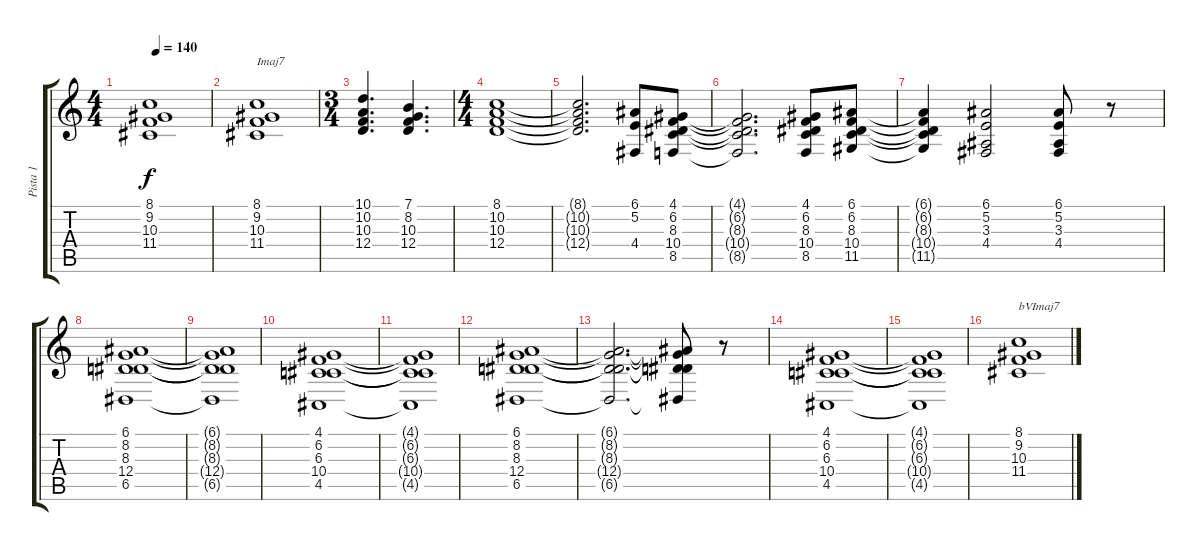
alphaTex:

\track ("Pista 1" "Pista 1") {instrument electricpiano1}
\staff {score tabs}
\tuning (E4 B3 G3 D3 A2 E2) {hide}
\ts (4 4)
\tempo 140
\clef g2
\ks c
(8.1{t} 9.2{t} 10.3{t} 11.4{t}).1{dy f} |
(8.1 9.2 10.3 11.4).1{txt "Imaj7"} |
\ts (3 4)
(10.1 10.2 10.3 12.4).4{d} (7.1 8.2 10.3 12.4).4{d} |
\ts (4 4)
(8.1 10.2 10.3 12.4).1 |
(8.1{t} 10.2{t} 10.3{t} 12.4{t}).2{d} (6.1 5.2 4.4).8 (4.1 6.2 8.3 10.4 8.5).8 |
(4.1{t} 6.2{t} 8.3{t} 10.4{t} 8.5{t}).2{d} (4.1 6.2 8.3 10.4 8.5).8 (6.1 6.2 8.3 10.4 11.5).8 |
(6.1{t} 6.2{t} 8.3{t} 10.4{t} 11.5{t}).4 (6.1 5.2 3.3 4.4).2 (6.1 5.2 3.3 4.4).8 r.8 |
(6.1 8.2 8.3 12.4 6.5).1 |
(6.1{t} 8.2{t} 8.3{t} 12.4{t} 6.5{t}).1 |
(4.1 6.2 6.3 10.4 4.5).1 |
(4.1{t} 6.2{t} 6.3{t} 10.4{t} 4.5{t}).1 |
(6.1 8.2 8.3 12.4 6.5).1 |
(6.1{t} 8.2{t} 8.3{t} 12.4{t} 6.5{t}).2{d} (6.1{t} 8.2{t} 8.3{t} 12.4{t} 6.5{t}).8 r.8 |
(4.1 6.2 6.3 10.4 4.5).1 |
(4.1{t} 6.2{t} 6.3{t} 10.4{t} 4.5{t}).1 |
(8.1 9.2 10.3 11.4).1{txt "bVImaj7"}
